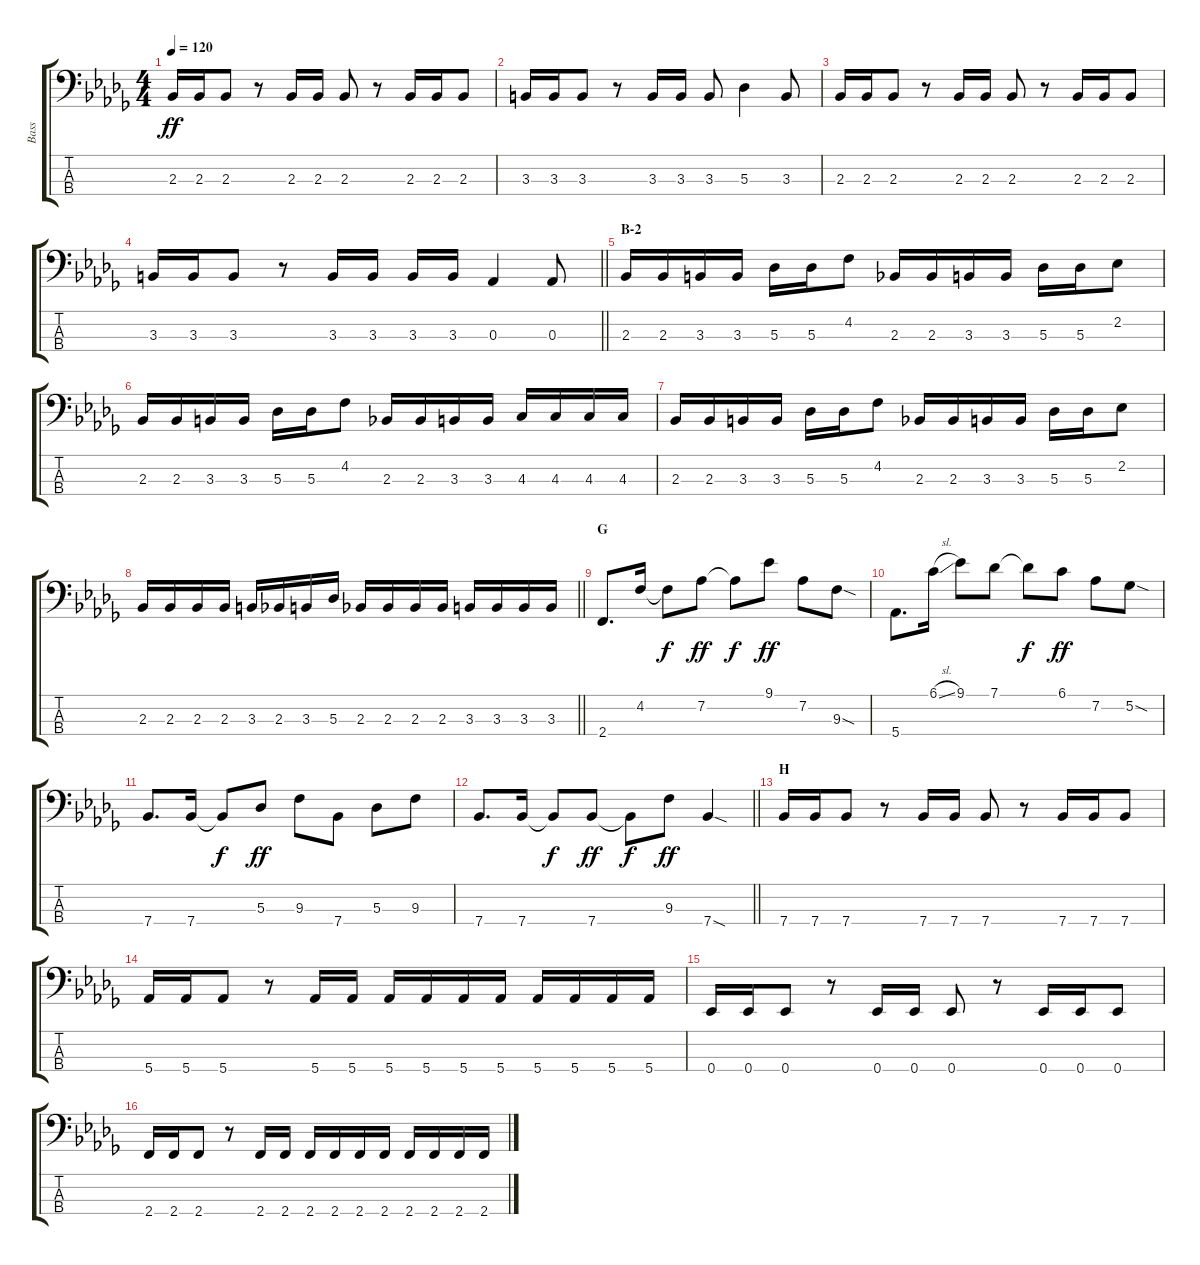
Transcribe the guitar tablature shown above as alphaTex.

\track ("Bass" "Bass") {instrument electricbasspick}
\staff {score tabs}
\tuning (Gb2 Db2 Ab1 Eb1) {hide}
\ts (4 4)
\tempo 120
\clef f4
\ks db
2.3.16{dy ff} 2.3.16 2.3.8 r.8 2.3.16 2.3.16 2.3.8 r.8 2.3.16 2.3.16 2.3.8 |
3.3.16 3.3.16 3.3.8 r.8 3.3.16 3.3.16 3.3.8 5.3.4 3.3.8 |
2.3.16 2.3.16 2.3.8 r.8 2.3.16 2.3.16 2.3.8 r.8 2.3.16 2.3.16 2.3.8 |
\barLineRight lightlight
3.3.16 3.3.16 3.3.8 r.8 3.3.16 3.3.16 3.3.16 3.3.16 0.3.4 0.3.8 |
\section ("" "B-2")
2.3.16 2.3.16 3.3.16 3.3.16 5.3.16 5.3.16 4.2.8 2.3.16 2.3.16 3.3.16 3.3.16 5.3.16 5.3.16 2.2.8 |
2.3.16 2.3.16 3.3.16 3.3.16 5.3.16 5.3.16 4.2.8 2.3.16 2.3.16 3.3.16 3.3.16 4.3.16 4.3.16 4.3.16 4.3.16 |
2.3.16 2.3.16 3.3.16 3.3.16 5.3.16 5.3.16 4.2.8 2.3.16 2.3.16 3.3.16 3.3.16 5.3.16 5.3.16 2.2.8 |
\barLineRight lightlight
2.3.16 2.3.16 2.3.16 2.3.16 3.3.16 2.3.16 3.3.16 5.3.16 2.3.16 2.3.16 2.3.16 2.3.16 3.3.16 3.3.16 3.3.16 3.3.16 |
\section ("" "G")
2.4.8{d} 4.2.16 4.2{t}.8{dy f} 7.2.8{dy ff} 7.2{t}.8{dy f} 9.1.8{dy ff} 7.2.8 9.3{sod}.8 |
5.4.8{d} 6.1{sl}.16 9.1.8 7.1.8 7.1{t}.8{dy f} 6.1.8{dy ff} 7.2.8 5.2{sod}.8 |
7.4.8{d} 7.4.16 7.4{t}.8{dy f} 5.3.8{dy ff} 9.3.8 7.4.8 5.3.8 9.3.8 |
\barLineRight lightlight
7.4.8{d} 7.4.16 7.4{t}.8{dy f} 7.4.8{dy ff} 7.4{t}.8{dy f} 9.3.8{dy ff} 7.4{sod}.4 |
\section ("" "H")
7.4.16 7.4.16 7.4.8 r.8 7.4.16 7.4.16 7.4.8 r.8 7.4.16 7.4.16 7.4.8 |
5.4.16 5.4.16 5.4.8 r.8 5.4.16 5.4.16 5.4.16 5.4.16 5.4.16 5.4.16 5.4.16 5.4.16 5.4.16 5.4.16 |
0.4.16 0.4.16 0.4.8 r.8 0.4.16 0.4.16 0.4.8 r.8 0.4.16 0.4.16 0.4.8 |
2.4.16 2.4.16 2.4.8 r.8 2.4.16 2.4.16 2.4.16 2.4.16 2.4.16 2.4.16 2.4.16 2.4.16 2.4.16 2.4.16
